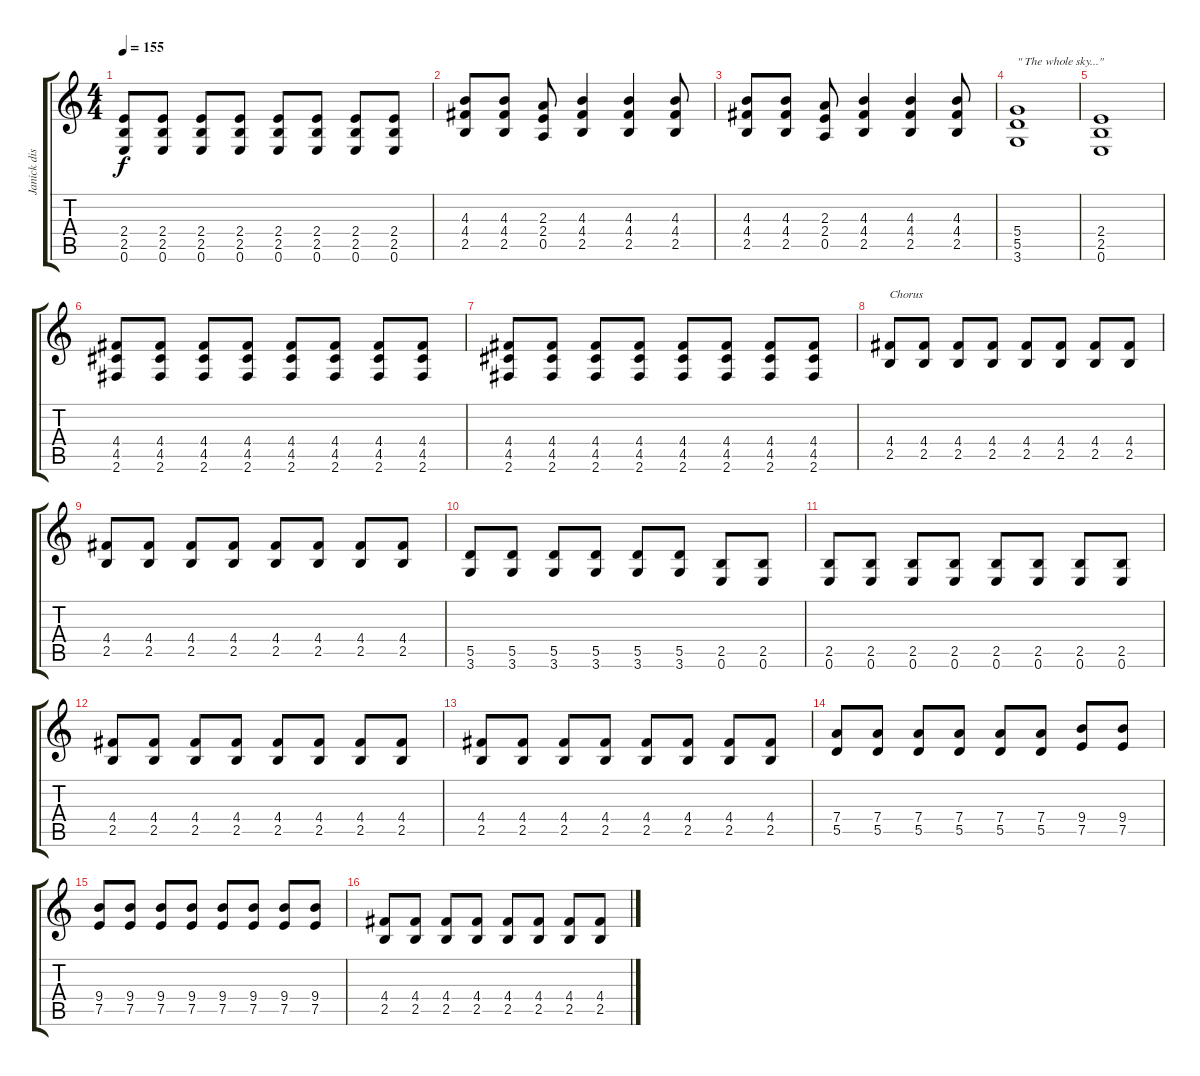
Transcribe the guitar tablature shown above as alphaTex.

\track ("Janick distortion" "Janick dis") {instrument distortionguitar}
\staff {score tabs}
\tuning (E4 B3 G3 D3 A2 E2) {hide}
\ts (4 4)
\tempo 155
\clef g2
\ks c
(2.4 2.5 0.6).8{dy f} (2.4 2.5 0.6).8 (2.4 2.5 0.6).8 (2.4 2.5 0.6).8 (2.4 2.5 0.6).8 (2.4 2.5 0.6).8 (2.4 2.5 0.6).8 (2.4 2.5 0.6).8 |
(4.3 4.4 2.5).8 (4.3 4.4 2.5).8 (2.3 2.4 0.5).8 (4.3 4.4 2.5).4 (4.3 4.4 2.5).4 (4.3 4.4 2.5).8 |
(4.3 4.4 2.5).8 (4.3 4.4 2.5).8 (2.3 2.4 0.5).8 (4.3 4.4 2.5).4 (4.3 4.4 2.5).4 (4.3 4.4 2.5).8 |
(5.4 5.5 3.6).1{txt "\" The whole sky...\""} |
(2.4 2.5 0.6).1 |
(4.4 4.5 2.6).8 (4.4 4.5 2.6).8 (4.4 4.5 2.6).8 (4.4 4.5 2.6).8 (4.4 4.5 2.6).8 (4.4 4.5 2.6).8 (4.4 4.5 2.6).8 (4.4 4.5 2.6).8 |
(4.4 4.5 2.6).8 (4.4 4.5 2.6).8 (4.4 4.5 2.6).8 (4.4 4.5 2.6).8 (4.4 4.5 2.6).8 (4.4 4.5 2.6).8 (4.4 4.5 2.6).8 (4.4 4.5 2.6).8 |
(4.4 2.5).8{txt "Chorus" volume 10} (4.4 2.5).8 (4.4 2.5).8 (4.4 2.5).8 (4.4 2.5).8 (4.4 2.5).8 (4.4 2.5).8 (4.4 2.5).8 |
(4.4 2.5).8 (4.4 2.5).8 (4.4 2.5).8 (4.4 2.5).8 (4.4 2.5).8 (4.4 2.5).8 (4.4 2.5).8 (4.4 2.5).8 |
(5.5 3.6).8 (5.5 3.6).8 (5.5 3.6).8 (5.5 3.6).8 (5.5 3.6).8 (5.5 3.6).8 (2.5 0.6).8 (2.5 0.6).8 |
(2.5 0.6).8 (2.5 0.6).8 (2.5 0.6).8 (2.5 0.6).8 (2.5 0.6).8 (2.5 0.6).8 (2.5 0.6).8 (2.5 0.6).8 |
(4.4 2.5).8 (4.4 2.5).8 (4.4 2.5).8 (4.4 2.5).8 (4.4 2.5).8 (4.4 2.5).8 (4.4 2.5).8 (4.4 2.5).8 |
(4.4 2.5).8 (4.4 2.5).8 (4.4 2.5).8 (4.4 2.5).8 (4.4 2.5).8 (4.4 2.5).8 (4.4 2.5).8 (4.4 2.5).8 |
(7.4 5.5).8 (7.4 5.5).8 (7.4 5.5).8 (7.4 5.5).8 (7.4 5.5).8 (7.4 5.5).8 (9.4 7.5).8 (9.4 7.5).8 |
(9.4 7.5).8 (9.4 7.5).8 (9.4 7.5).8 (9.4 7.5).8 (9.4 7.5).8 (9.4 7.5).8 (9.4 7.5).8 (9.4 7.5).8 |
(4.4 2.5).8 (4.4 2.5).8 (4.4 2.5).8 (4.4 2.5).8 (4.4 2.5).8 (4.4 2.5).8 (4.4 2.5).8 (4.4 2.5).8
